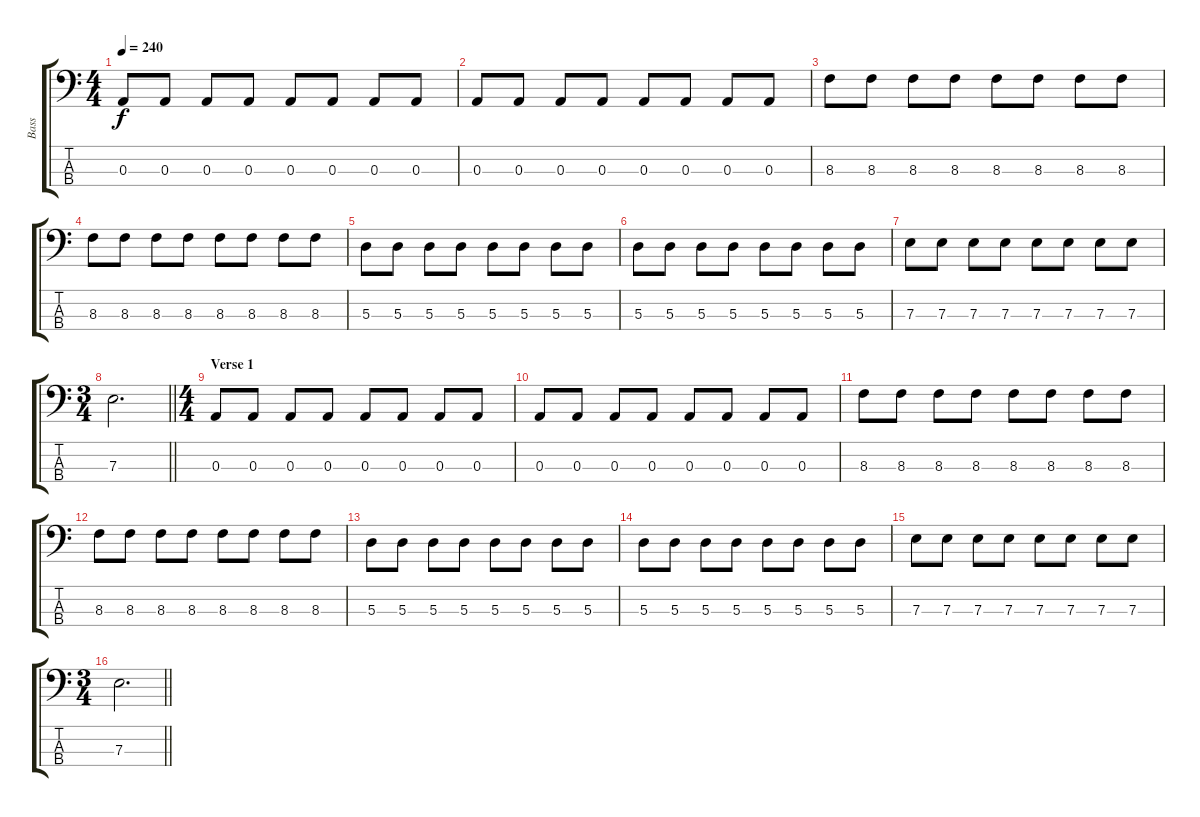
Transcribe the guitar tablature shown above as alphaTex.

\track ("Bass" "Bass") {instrument electricbassfinger}
\staff {score tabs}
\tuning (G2 D2 A1 E1) {hide}
\ts (4 4)
\tempo 240
\clef f4
\ks c
0.3.8{dy f} 0.3.8 0.3.8 0.3.8 0.3.8 0.3.8 0.3.8 0.3.8 |
0.3.8 0.3.8 0.3.8 0.3.8 0.3.8 0.3.8 0.3.8 0.3.8 |
8.3.8 8.3.8 8.3.8 8.3.8 8.3.8 8.3.8 8.3.8 8.3.8 |
8.3.8 8.3.8 8.3.8 8.3.8 8.3.8 8.3.8 8.3.8 8.3.8 |
5.3.8 5.3.8 5.3.8 5.3.8 5.3.8 5.3.8 5.3.8 5.3.8 |
5.3.8 5.3.8 5.3.8 5.3.8 5.3.8 5.3.8 5.3.8 5.3.8 |
7.3.8 7.3.8 7.3.8 7.3.8 7.3.8 7.3.8 7.3.8 7.3.8 |
\ts (3 4)
\barLineRight lightlight
7.3.2{d} |
\ts (4 4)
\section ("" "Verse 1")
0.3.8 0.3.8 0.3.8 0.3.8 0.3.8 0.3.8 0.3.8 0.3.8 |
0.3.8 0.3.8 0.3.8 0.3.8 0.3.8 0.3.8 0.3.8 0.3.8 |
8.3.8 8.3.8 8.3.8 8.3.8 8.3.8 8.3.8 8.3.8 8.3.8 |
8.3.8 8.3.8 8.3.8 8.3.8 8.3.8 8.3.8 8.3.8 8.3.8 |
5.3.8 5.3.8 5.3.8 5.3.8 5.3.8 5.3.8 5.3.8 5.3.8 |
5.3.8 5.3.8 5.3.8 5.3.8 5.3.8 5.3.8 5.3.8 5.3.8 |
7.3.8 7.3.8 7.3.8 7.3.8 7.3.8 7.3.8 7.3.8 7.3.8 |
\ts (3 4)
\barLineRight lightlight
7.3.2{d}
